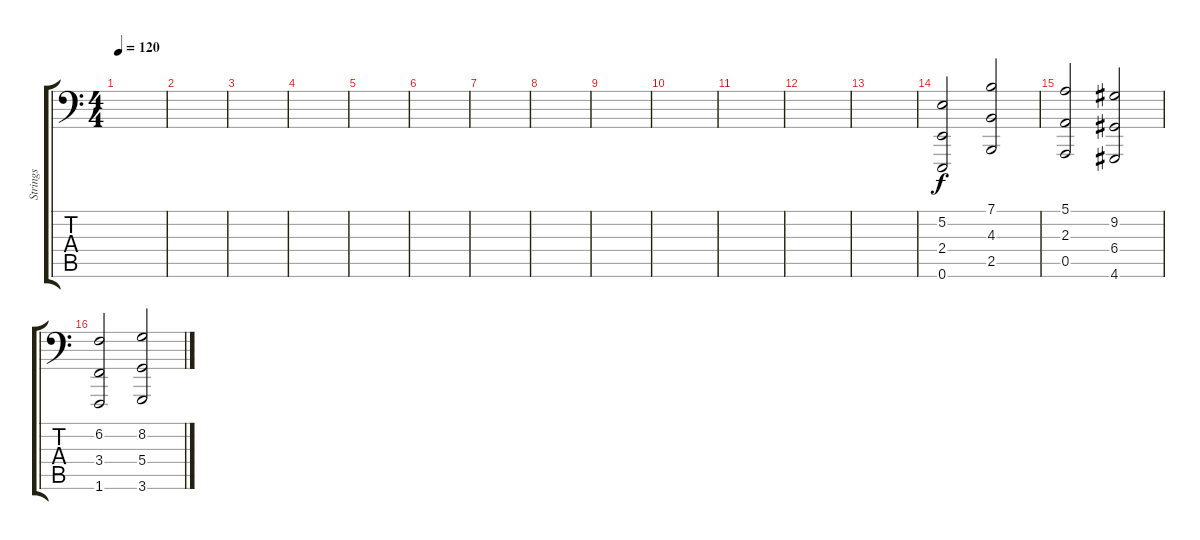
\track ("Strings" "Strings") {instrument stringensemble2}
\staff {score tabs}
\tuning (E3 B2 G2 D2 A1 E1) {hide}
\ts (4 4)
\tempo 120
\clef f4
\ks c
|
|
|
|
|
|
|
|
|
|
|
|
|
(5.2 2.4 0.6).2 (7.1 4.3 2.5).2 |
(5.1 2.3 0.5).2 (9.2 6.4 4.6).2 |
(6.2 3.4 1.6).2 (8.2 5.4 3.6).2
